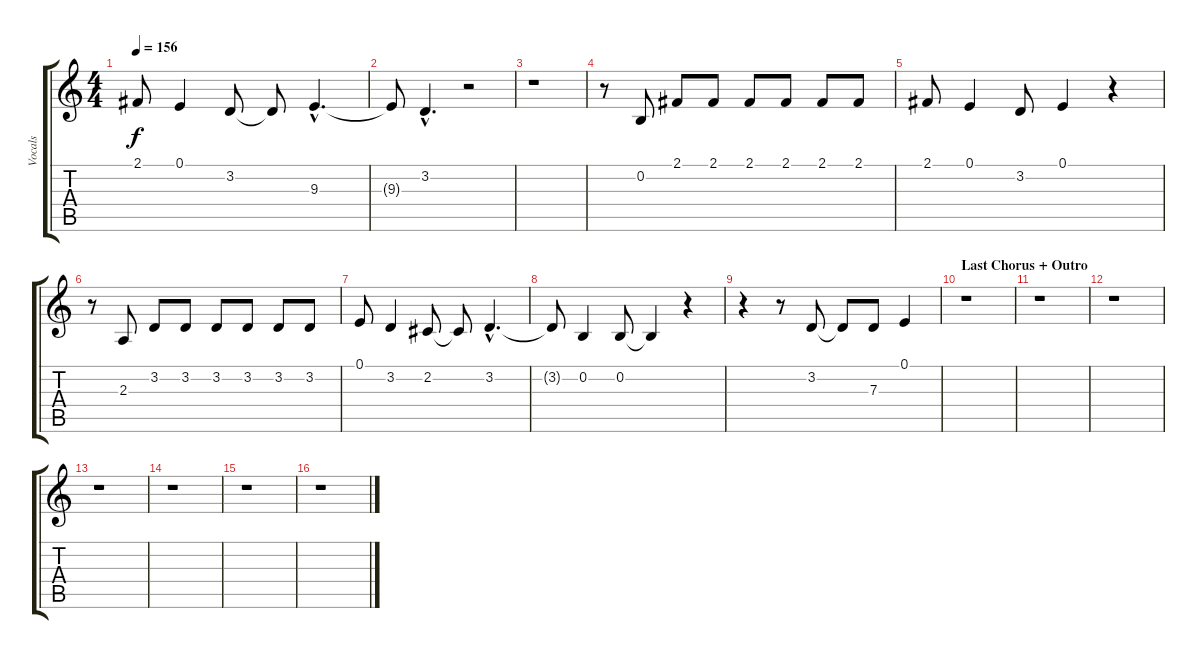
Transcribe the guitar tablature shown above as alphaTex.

\track ("Vocals" "Vocals") {instrument lead6voice}
\staff {score tabs}
\tuning (E4 B3 G3 D3 A2 E2) {hide}
\ts (4 4)
\tempo 156
\clef g2
\ks c
2.1.8{dy f} 0.1.4 3.2.8 3.2{t}.8 9.3{hac}.4{d} |
9.3{t}.8 3.2{hac}.4{d} r.2 |
r.1 |
r.8 0.2.8 2.1.8 2.1.8 2.1.8 2.1.8 2.1.8 2.1.8 |
2.1.8 0.1.4 3.2.8 0.1.4 r.4 |
r.8 2.3.8 3.2.8 3.2.8 3.2.8 3.2.8 3.2.8 3.2.8 |
0.1.8 3.2.4 2.2.8 2.2{t}.8 3.2{hac}.4{d} |
3.2{t}.8 0.2.4 0.2.8 0.2{t}.4 r.4 |
r.4 r.8 3.2.8 3.2{t}.8 7.3.8 0.1.4 |
\section ("" "Last Chorus + Outro")
r.1 |
r.1 |
r.1 |
r.1 |
r.1 |
r.1 |
r.1
